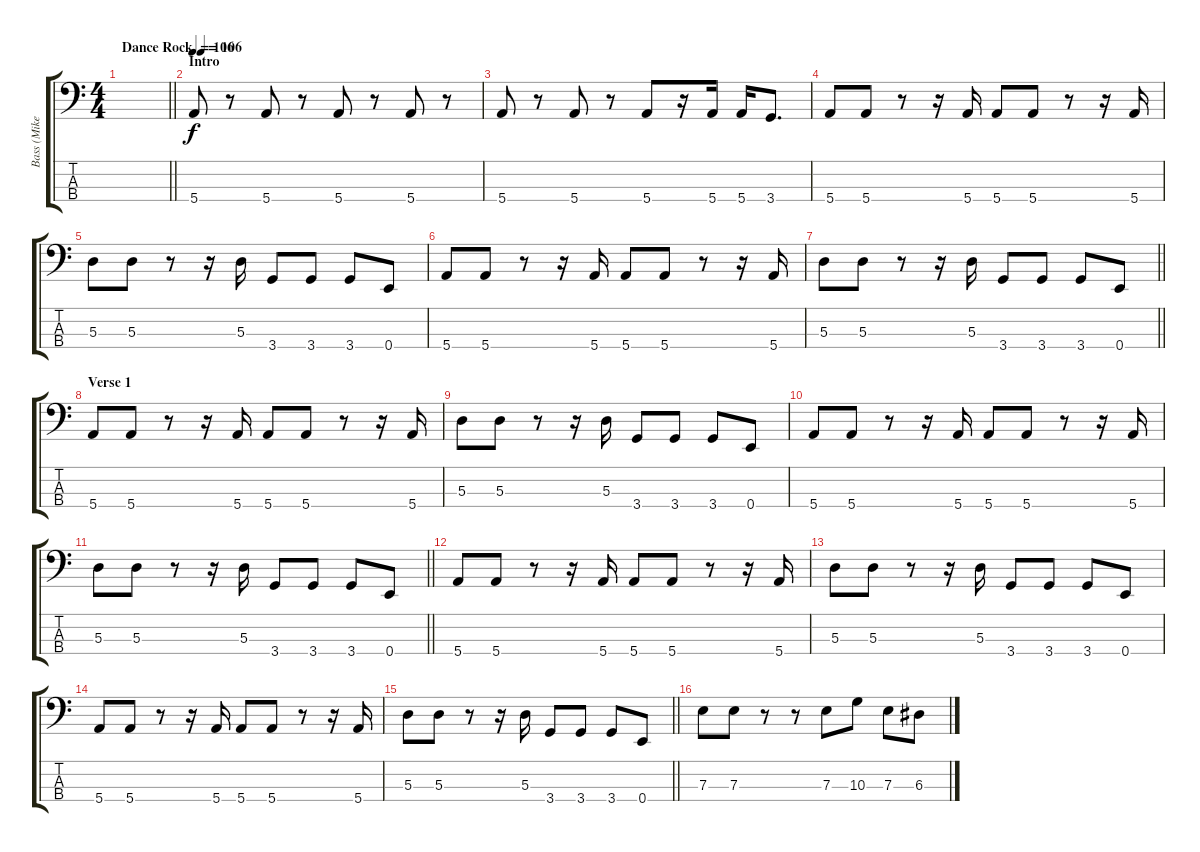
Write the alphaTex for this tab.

\track ("Bass (Mike Dirnt)" "Bass (Mike") {instrument electricbasspick}
\staff {score tabs}
\tuning (G2 D2 A1 E1) {hide}
\ts (4 4)
\tempo (106 "Dance Rock")
\clef f4
\barLineRight lightlight
\ks c
|
\section ("" "Intro")
\tempo 106
5.4.8 r.8 5.4.8 r.8 5.4.8 r.8 5.4.8 r.8 |
5.4.8 r.8 5.4.8 r.8 5.4.8 r.16 5.4.16 5.4.16 3.4.8{d} |
5.4.8 5.4.8 r.8 r.16 5.4.16 5.4.8 5.4.8 r.8 r.16 5.4.16 |
5.3.8 5.3.8 r.8 r.16 5.3.16 3.4.8 3.4.8 3.4.8 0.4.8 |
5.4.8 5.4.8 r.8 r.16 5.4.16 5.4.8 5.4.8 r.8 r.16 5.4.16 |
\barLineRight lightlight
5.3.8 5.3.8 r.8 r.16 5.3.16 3.4.8 3.4.8 3.4.8 0.4.8 |
\section ("" "Verse 1")
5.4.8 5.4.8 r.8 r.16 5.4.16 5.4.8 5.4.8 r.8 r.16 5.4.16 |
5.3.8 5.3.8 r.8 r.16 5.3.16 3.4.8 3.4.8 3.4.8 0.4.8 |
5.4.8 5.4.8 r.8 r.16 5.4.16 5.4.8 5.4.8 r.8 r.16 5.4.16 |
\barLineRight lightlight
5.3.8 5.3.8 r.8 r.16 5.3.16 3.4.8 3.4.8 3.4.8 0.4.8 |
5.4.8 5.4.8 r.8 r.16 5.4.16 5.4.8 5.4.8 r.8 r.16 5.4.16 |
5.3.8 5.3.8 r.8 r.16 5.3.16 3.4.8 3.4.8 3.4.8 0.4.8 |
5.4.8 5.4.8 r.8 r.16 5.4.16 5.4.8 5.4.8 r.8 r.16 5.4.16 |
\barLineRight lightlight
5.3.8 5.3.8 r.8 r.16 5.3.16 3.4.8 3.4.8 3.4.8 0.4.8 |
7.3.8 7.3.8 r.8 r.8 7.3.8 10.3.8 7.3.8 6.3.8
